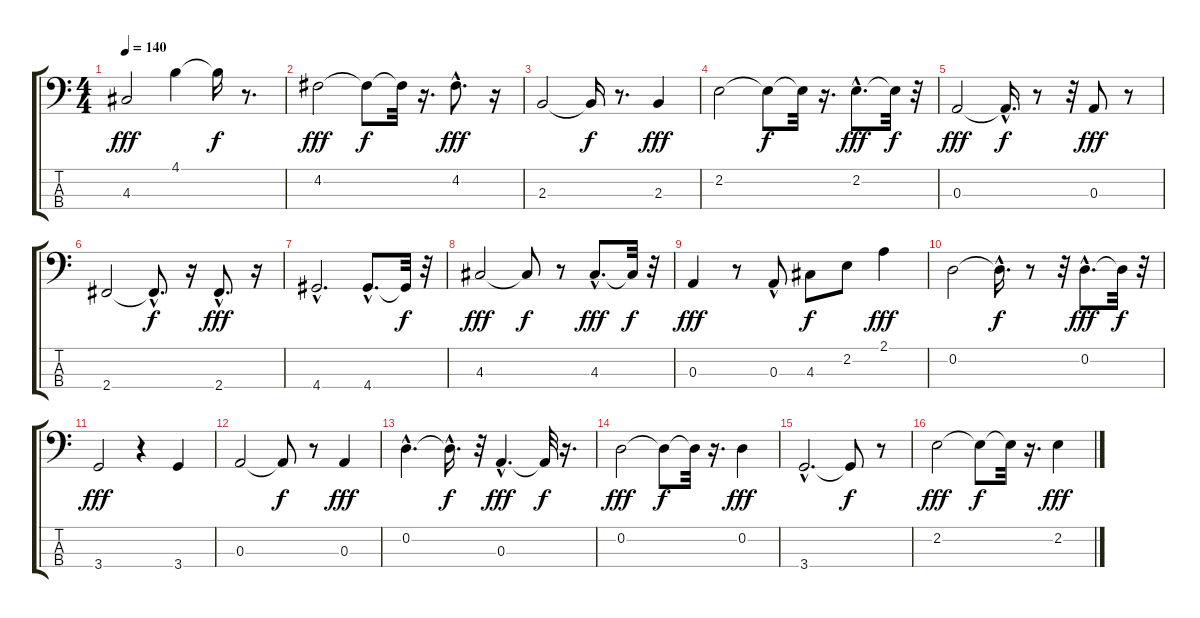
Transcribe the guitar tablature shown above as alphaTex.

\track "" {instrument electricbasspick}
\staff {score tabs}
\tuning (G2 D2 A1 E1) {hide}
\ts (4 4)
\tempo 140
\clef f4
\ks c
4.3.2{dy fff} 4.1.4 4.1{t}.16{dy f} r.8{d} |
4.2.2{dy fff} 4.2{t}.8{dy f} 4.2{t}.32 r.16{d} 4.2{hac}.8{d dy fff} r.16 |
2.3.2 2.3{t}.16{dy f} r.8{d} 2.3.4{dy fff} |
2.2.2 2.2{t}.8{dy f} 2.2{t}.32 r.16{d} 2.2{hac}.8{d dy fff} 2.2{t}.32{dy f} r.32 |
0.3.2{dy fff} 0.3{hac t}.16{d dy f} r.8 r.32 0.3.8{dy fff} r.8 |
2.4.2 2.4{hac t}.8{d dy f} r.16 2.4{hac}.8{d dy fff} r.16 |
4.4{hac}.2{d} 4.4{hac}.8{d} 4.4{t}.32{dy f} r.32 |
4.3.2{dy fff} 4.3{t}.8{dy f} r.8 4.3{hac}.8{d dy fff} 4.3{t}.32{dy f} r.32 |
0.3.4{dy fff} r.8 0.3{hac}.8 4.3.8{dy f} 2.2.8 2.1.4{dy fff} |
0.2.2 0.2{hac t}.16{d dy f} r.8 r.32 0.2{hac}.8{d dy fff} 0.2{t}.32{dy f} r.32 |
3.4.2{dy fff} r.4 3.4.4 |
0.3.2 0.3{t}.8{dy f} r.8 0.3.4{dy fff} |
0.2{hac}.4{d} 0.2{hac t}.16{d dy f} r.32 0.3{hac}.4{d dy fff} 0.3{t}.32{dy f} r.16{d} |
0.2.2{dy fff} 0.2{t}.8{dy f} 0.2{t}.32 r.16{d} 0.2.4{dy fff} |
3.4{hac}.2{d} 3.4{t}.8{dy f} r.8 |
2.2.2{dy fff} 2.2{t}.8{dy f} 2.2{t}.32 r.16{d} 2.2.4{dy fff}
